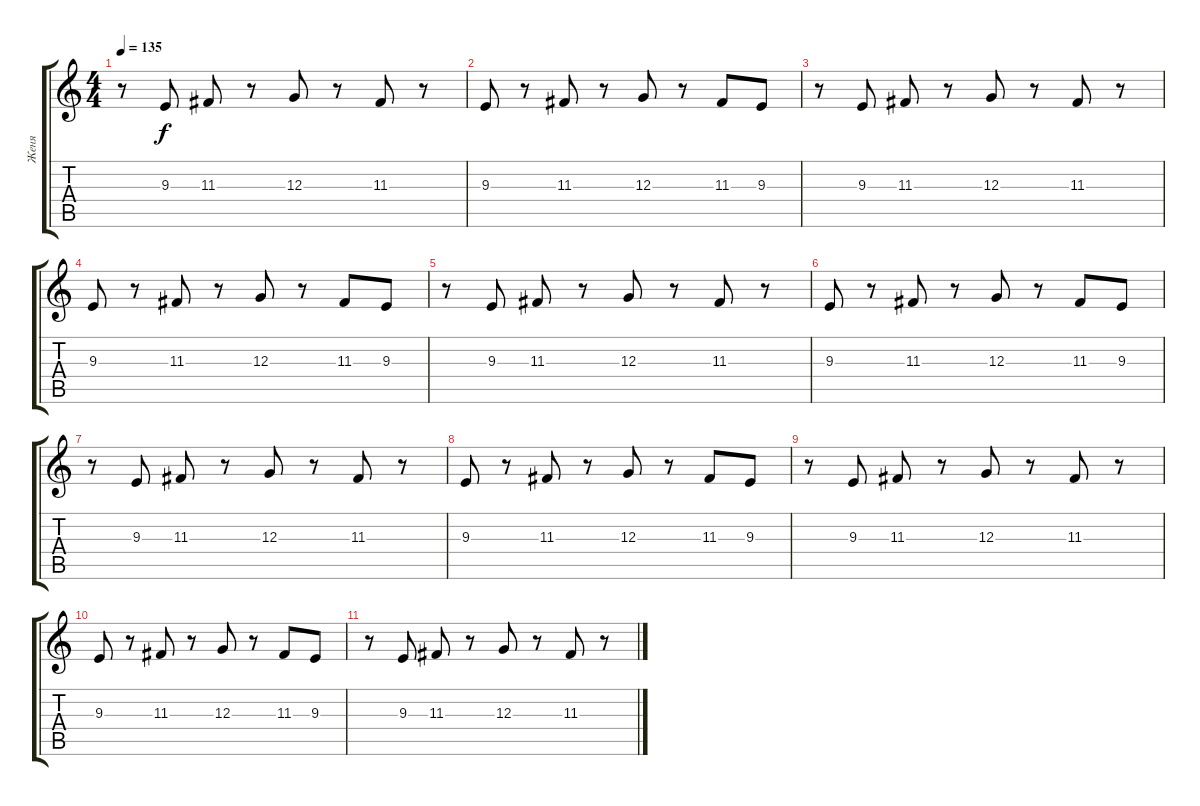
\track ("Женя" "Женя") {instrument synthstrings1}
\staff {score tabs}
\tuning (E4 B3 G3 D3 A2 E2) {hide}
\ts (4 4)
\tempo 135
\clef g2
\ks c
r.8{dy f} 9.3.8 11.3.8 r.8 12.3.8 r.8 11.3.8 r.8 |
9.3.8 r.8 11.3.8 r.8 12.3.8 r.8 11.3.8 9.3.8 |
r.8 9.3.8 11.3.8 r.8 12.3.8 r.8 11.3.8 r.8 |
9.3.8 r.8 11.3.8 r.8 12.3.8 r.8 11.3.8 9.3.8 |
r.8 9.3.8 11.3.8 r.8 12.3.8 r.8 11.3.8 r.8 |
9.3.8 r.8 11.3.8 r.8 12.3.8 r.8 11.3.8 9.3.8 |
r.8 9.3.8 11.3.8 r.8 12.3.8 r.8 11.3.8 r.8 |
9.3.8 r.8 11.3.8 r.8 12.3.8 r.8 11.3.8 9.3.8 |
r.8 9.3.8 11.3.8 r.8 12.3.8 r.8 11.3.8 r.8 |
9.3.8 r.8 11.3.8 r.8 12.3.8 r.8 11.3.8 9.3.8 |
r.8 9.3.8 11.3.8 r.8 12.3.8 r.8 11.3.8 r.8
